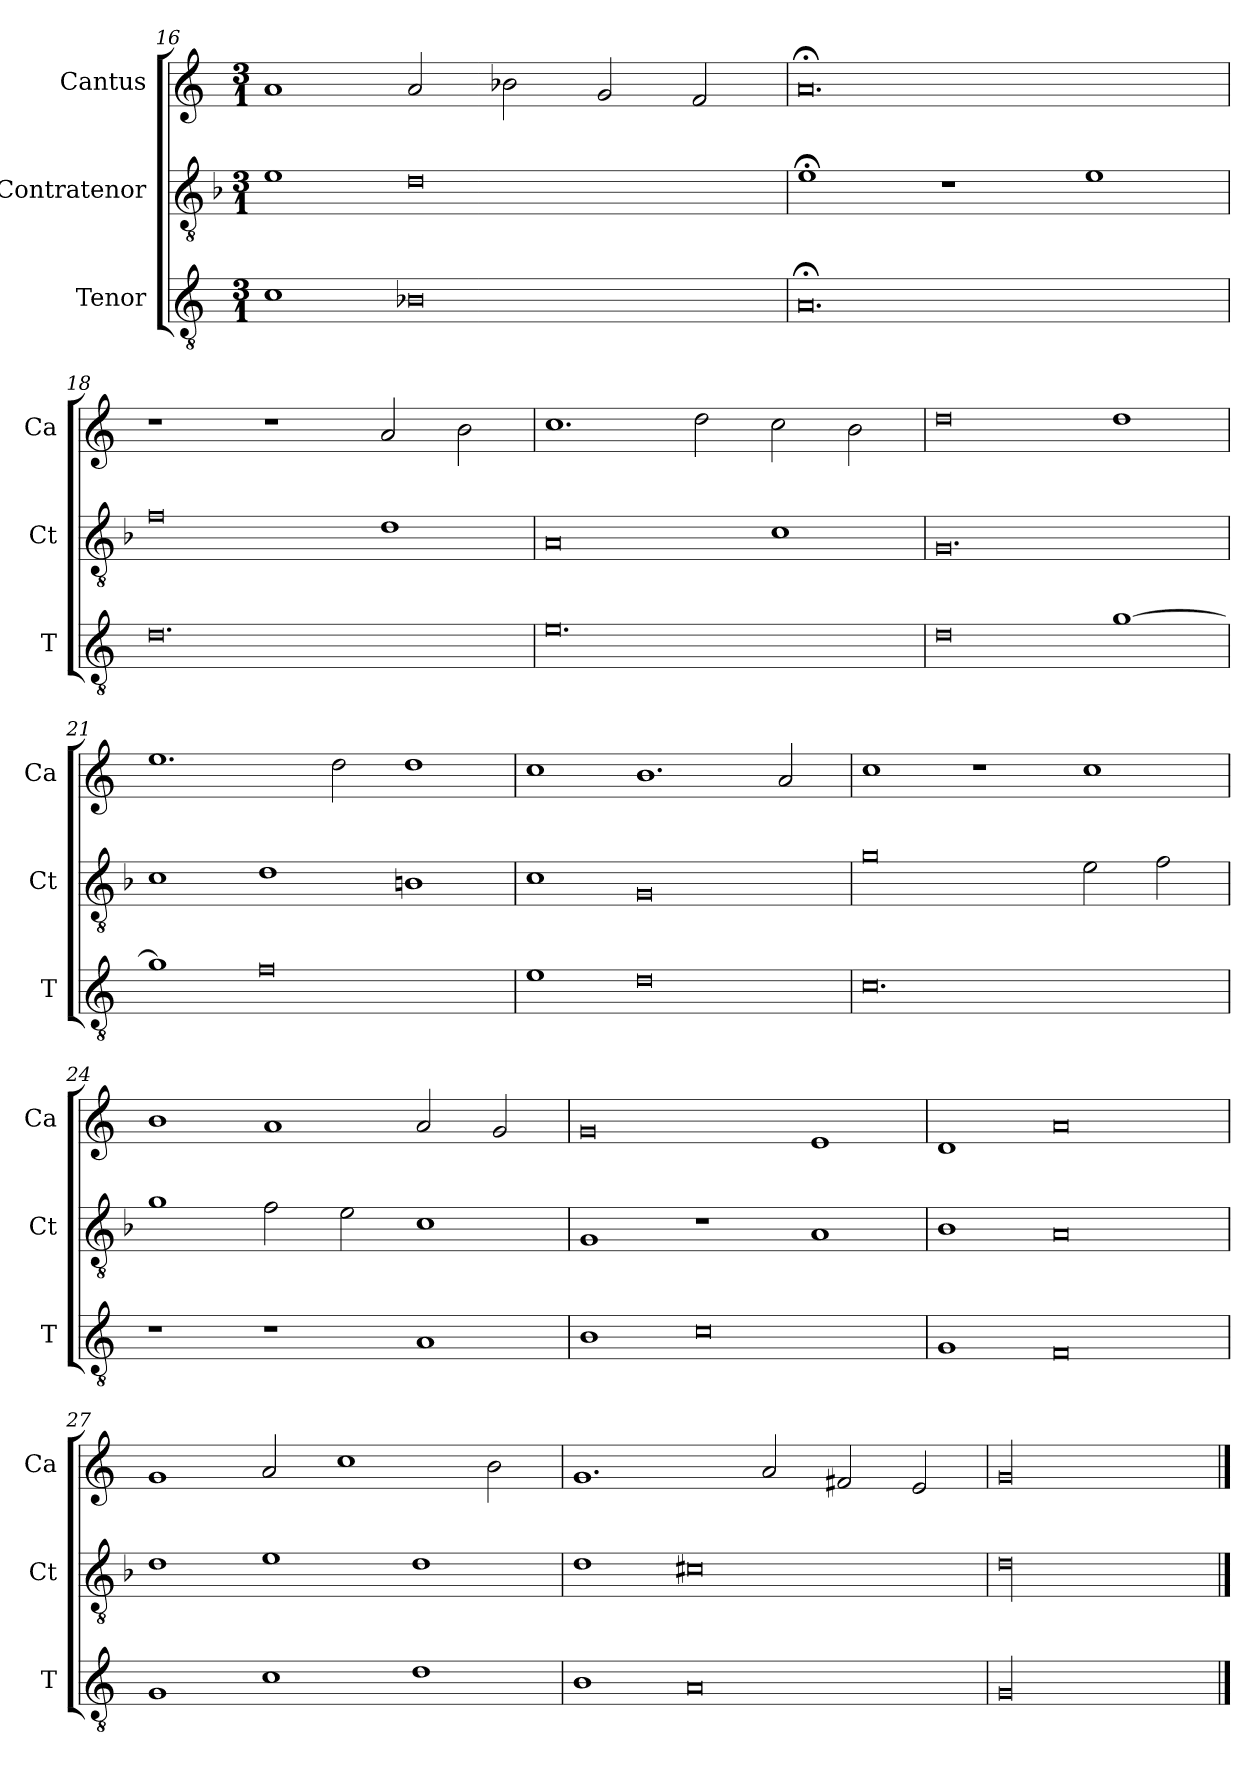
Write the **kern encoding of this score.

**kern	**kern	**kern
*part3	*part2	*part1
*staff3	*staff2	*staff1
*I"Tenor	*I"Contratenor	*I"Cantus
*I'T	*I'Ct	*I'Ca
*clefGv2	*clefGv2	*clefG2
*k[]	*k[b-]	*k[]
*M3/1	*M3/1	*M3/1
=16	=16	=16
1c	1e	1a
0B-X	0d	2a
.	.	2b-X
.	.	2g
.	.	2f
=17	=17	=17
0.A;<	1e;<	0.a;<
.	1r	.
.	1e	.
=18	=18	=18
0.d	0f	1r
.	.	1r
.	1d	2a
.	.	2b
=19	=19	=19
0.e	0A	1.cc
.	.	2dd
.	1c	2cc
.	.	2b
=20	=20	=20
0d	0.G	0dd
[1g	.	1dd
=21	=21	=21
1g]	1c	1.ee
0f	1d	.
.	.	2dd
.	1Bn	1dd
=22	=22	=22
1e	1c	1cc
0d	0G	1.b
.	.	2a
=23	=23	=23
0.c	0g	1cc
.	.	1r
.	2e	1cc
.	2f	.
=24	=24	=24
1r	1g	1b
1r	2f	1a
.	2e	.
1A	1c	2a
.	.	2g
=25	=25	=25
1B	1G	0g
0c	1r	.
.	1A	1e
=26	=26	=26
1G	1B-	1d
0F	0A	0a
=27	=27	=27
1G	1d	1g
1c	1e	2a
.	.	1cc
1d	1d	.
.	.	2b
=28	=28	=28
1B	1d	1.g
0A	0c#X	.
.	.	2a
.	.	2f#X
.	.	2e
=29	=29	=29
!LO:N:vis=00	!LO:N:vis=00	!LO:N:vis=00
0.G	0.d	0.g
==	==	==
*-	*-	*-
